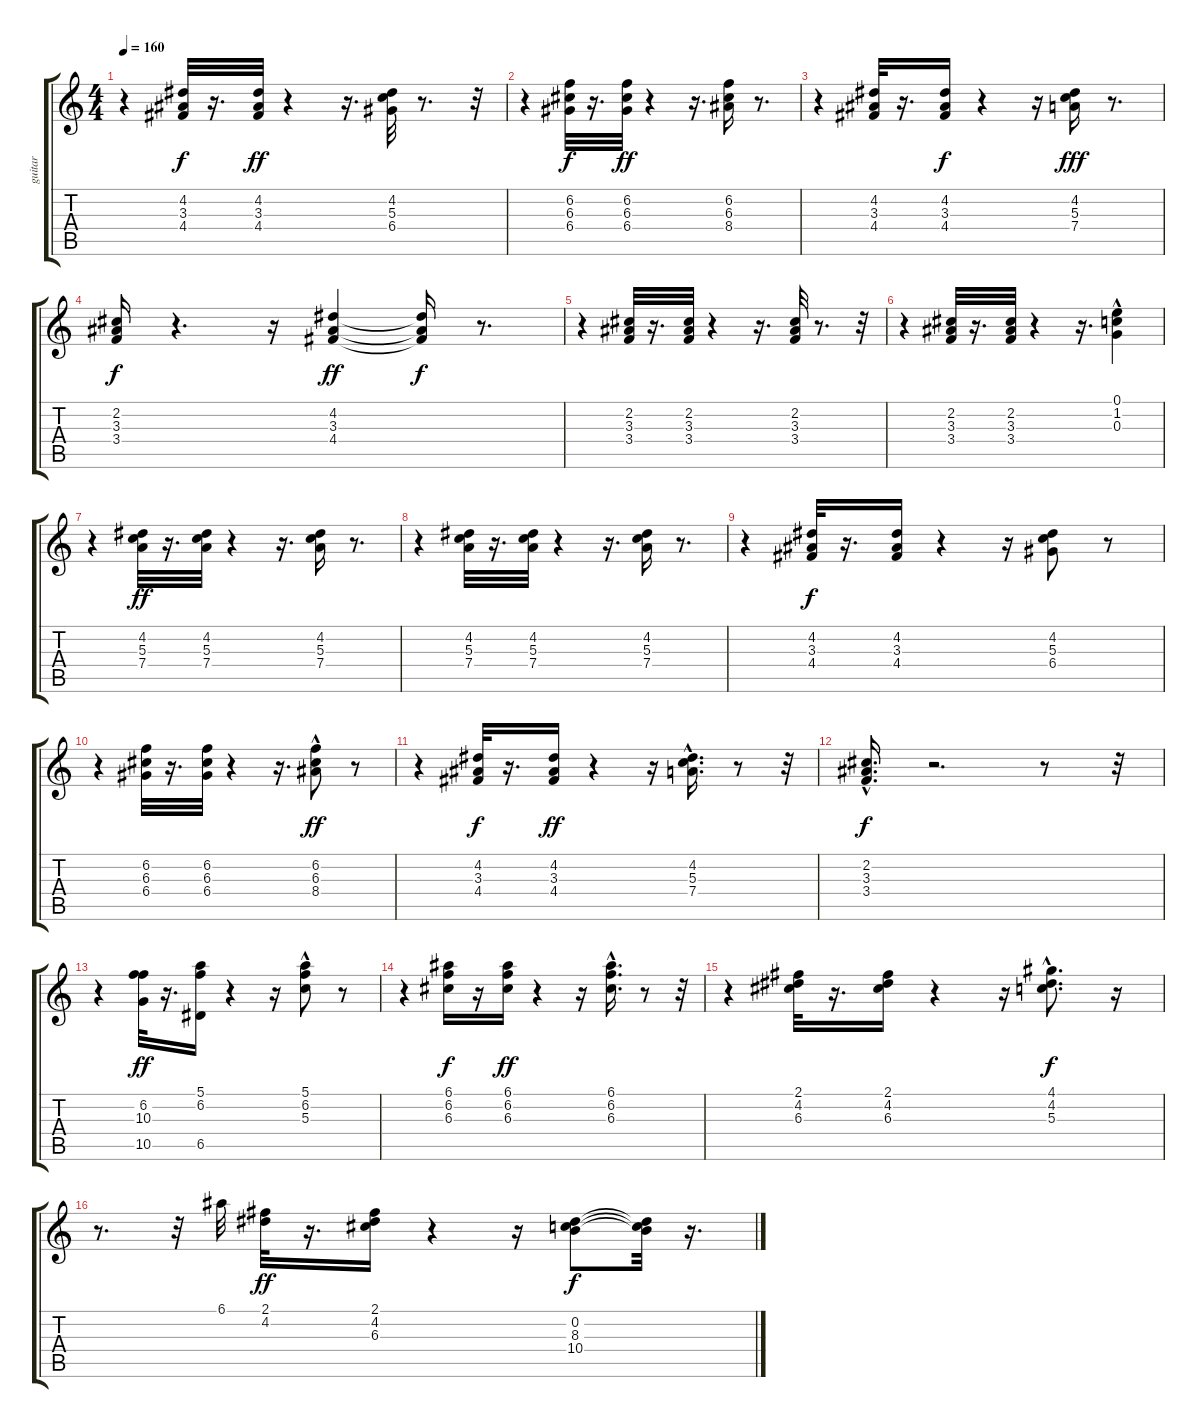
\track ("guitar" "guitar") {instrument acousticguitarnylon}
\staff {score tabs}
\tuning (E4 B3 G3 D3 A2 E2) {hide}
\ts (4 4)
\tempo 160
\clef g2
\ks c
r.4{dy ff} (4.2 3.3 4.4).32{dy f} r.16{d} (4.2 3.3 4.4).32{dy ff} r.4 r.16{d} (4.2 5.3 6.4).32 r.8{d} r.32 |
r.4 (6.2 6.3 6.4).32{dy f} r.16{d} (6.2 6.3 6.4).32{dy ff} r.4 r.16{d} (6.2 6.3 8.4).16 r.8{d} |
r.4 (4.2 3.3 4.4).32 r.16{d} (4.2 3.3 4.4).16{dy f} r.4 r.16 (4.2 5.3 7.4).16{dy fff} r.8{d} |
(2.2 3.3 3.4).16{dy f} r.4{d} r.16 (4.2 3.3 4.4).4{dy ff} (4.2{t} 3.3{t} 4.4{t}).16{dy f} r.8{d} |
r.4 (2.2 3.3 3.4).32 r.16{d} (2.2 3.3 3.4).32 r.4 r.16{d} (2.2 3.3 3.4).32 r.8{d} r.32 |
r.4 (2.2 3.3 3.4).32 r.16{d} (2.2 3.3 3.4).32 r.4 r.16{d} (0.1{hac} 1.2{hac} 0.3).4 |
r.4 (4.2 5.3 7.4).32{dy ff} r.16{d} (4.2 5.3 7.4).32 r.4 r.16{d} (4.2 5.3 7.4).16 r.8{d} |
r.4 (4.2 5.3 7.4).32 r.16{d} (4.2 5.3 7.4).32 r.4 r.16{d} (4.2 5.3 7.4).16 r.8{d} |
r.4 (4.2 3.3 4.4).32{dy f} r.16{d} (4.2 3.3 4.4).16 r.4 r.16 (4.2 5.3 6.4).8 r.8 |
r.4 (6.2 6.3 6.4).32 r.16{d} (6.2 6.3 6.4).32 r.4 r.16{d} (6.2{hac} 6.3{hac} 8.4).8{dy ff} r.8 |
r.4 (4.2 3.3 4.4).32{dy f} r.16{d} (4.2 3.3 4.4).16{dy ff} r.4 r.16 (4.2{hac} 5.3{hac} 7.4{hac}).16{d} r.8 r.32 |
(2.2{hac} 3.3{hac} 3.4{hac}).16{d dy f} r.2{d} r.8 r.32 |
r.4 (6.2 10.3 10.5).32{dy ff} r.16{d} (5.1 6.2 6.5).16 r.4 r.16 (5.1{hac} 6.2{hac} 5.3).8 r.8 |
r.4 (6.1 6.2 6.3).16{dy f} r.16 (6.1 6.2 6.3).16{dy ff} r.4 r.16 (6.1{hac} 6.2{hac} 6.3{hac}).16{d} r.8 r.32 |
r.4 (2.1 4.2 6.3).32 r.16{d} (2.1 4.2 6.3).16 r.4 r.16 (4.1{hac} 4.2{hac} 5.3{hac}).8{d dy f} r.16 |
r.8{d} r.32 6.1.32 (2.1 4.2).32{dy ff} r.16{d} (2.1 4.2 6.3).16 r.4 r.16 (0.2 8.3 10.4).8{dy f} (0.2{t} 8.3{t} 10.4{t}).32 r.16{d}
